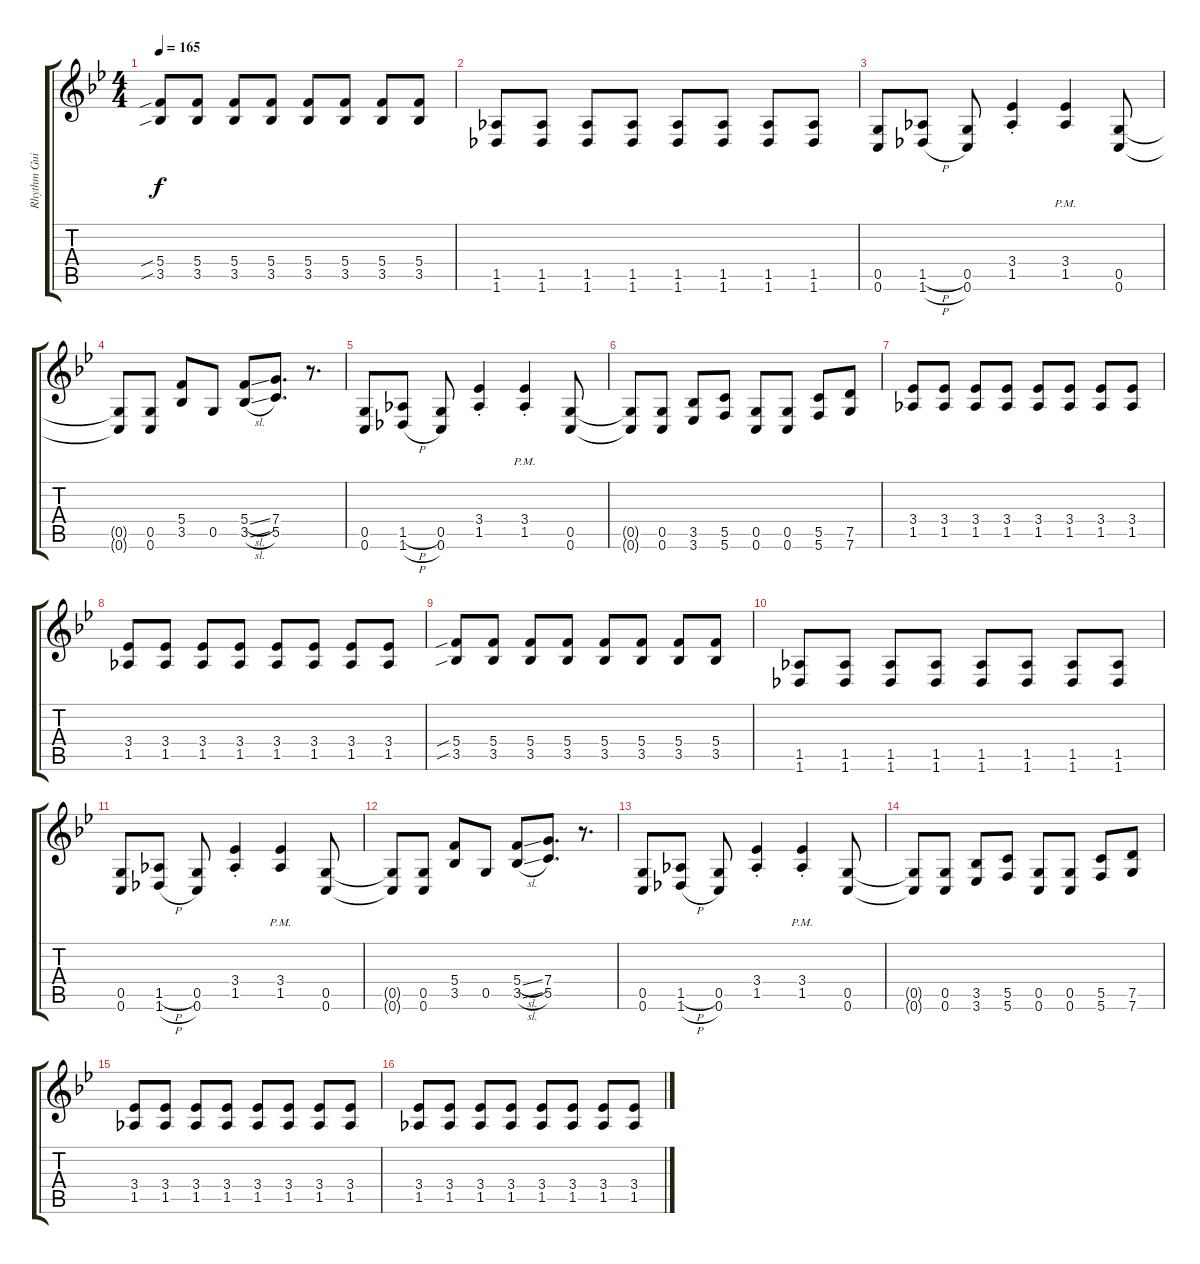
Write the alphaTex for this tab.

\track ("Rhythm Guitar" "Rhythm Gui") {instrument distortionguitar}
\staff {score tabs}
\tuning (D4 A3 F3 C3 G2 C2) {hide}
\ts (4 4)
\tempo 165
\clef g2
\ks bb
(5.4{sib} 3.5{sib}).8{dy f} (5.4 3.5).8 (5.4 3.5).8 (5.4 3.5).8 (5.4 3.5).8 (5.4 3.5).8 (5.4 3.5).8 (5.4 3.5).8 |
(1.5 1.6).8 (1.5 1.6).8 (1.5 1.6).8 (1.5 1.6).8 (1.5 1.6).8 (1.5 1.6).8 (1.5 1.6).8 (1.5 1.6).8 |
(0.5 0.6).8 (1.5{h} 1.6{h}).8 (0.5 0.6).8 (3.4{st} 1.5{st}).4 (3.4{pm} 1.5{pm}).4 (0.5 0.6).8 |
(0.5{t} 0.6{t}).8 (0.5 0.6).8 (5.4 3.5).8 0.5.8 (5.4{sl} 3.5{sl}).8 (7.4 5.5).8{d} r.8{d} |
(0.5 0.6).8 (1.5{h} 1.6{h}).8 (0.5 0.6).8 (3.4{st} 1.5{st}).4 (3.4{pm st} 1.5{pm st}).4 (0.5 0.6).8 |
(0.5{t} 0.6{t}).8 (0.5 0.6).8 (3.5 3.6).8 (5.5 5.6).8 (0.5 0.6).8 (0.5 0.6).8 (5.5 5.6).8 (7.5 7.6).8 |
(3.4 1.5).8 (3.4 1.5).8 (3.4 1.5).8 (3.4 1.5).8 (3.4 1.5).8 (3.4 1.5).8 (3.4 1.5).8 (3.4 1.5).8 |
(3.4 1.5).8 (3.4 1.5).8 (3.4 1.5).8 (3.4 1.5).8 (3.4 1.5).8 (3.4 1.5).8 (3.4 1.5).8 (3.4 1.5).8 |
(5.4{sib} 3.5{sib}).8 (5.4 3.5).8 (5.4 3.5).8 (5.4 3.5).8 (5.4 3.5).8 (5.4 3.5).8 (5.4 3.5).8 (5.4 3.5).8 |
(1.5 1.6).8 (1.5 1.6).8 (1.5 1.6).8 (1.5 1.6).8 (1.5 1.6).8 (1.5 1.6).8 (1.5 1.6).8 (1.5 1.6).8 |
(0.5 0.6).8 (1.5{h} 1.6{h}).8 (0.5 0.6).8 (3.4{st} 1.5{st}).4 (3.4{pm} 1.5{pm}).4 (0.5 0.6).8 |
(0.5{t} 0.6{t}).8 (0.5 0.6).8 (5.4 3.5).8 0.5.8 (5.4{sl} 3.5{sl}).8 (7.4 5.5).8{d} r.8{d} |
(0.5 0.6).8 (1.5{h} 1.6{h}).8 (0.5 0.6).8 (3.4{st} 1.5{st}).4 (3.4{pm st} 1.5{pm st}).4 (0.5 0.6).8 |
(0.5{t} 0.6{t}).8 (0.5 0.6).8 (3.5 3.6).8 (5.5 5.6).8 (0.5 0.6).8 (0.5 0.6).8 (5.5 5.6).8 (7.5 7.6).8 |
(3.4 1.5).8 (3.4 1.5).8 (3.4 1.5).8 (3.4 1.5).8 (3.4 1.5).8 (3.4 1.5).8 (3.4 1.5).8 (3.4 1.5).8 |
(3.4 1.5).8 (3.4 1.5).8 (3.4 1.5).8 (3.4 1.5).8 (3.4 1.5).8 (3.4 1.5).8 (3.4 1.5).8 (3.4 1.5).8
